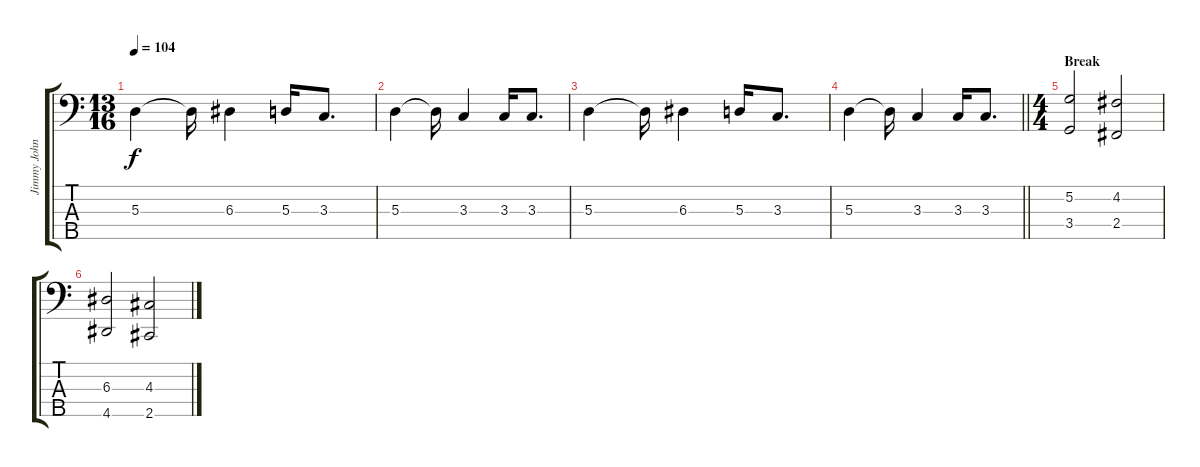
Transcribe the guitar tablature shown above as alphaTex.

\track ("Jimmy Johnson" "Jimmy John") {instrument electricbassfinger}
\staff {score tabs}
\tuning (G2 D2 A1 E1 B0) {hide}
\ts (13 16)
\tempo 104
\clef f4
\ks c
5.3.4{dy f} 5.3{t}.16 6.3.4 5.3.16 3.3.8{d} |
5.3.4 5.3{t}.16 3.3.4 3.3.16 3.3.8{d} |
5.3.4 5.3{t}.16 6.3.4 5.3.16 3.3.8{d} |
\barLineRight lightlight
5.3.4 5.3{t}.16 3.3.4 3.3.16 3.3.8{d} |
\ts (4 4)
\section ("" "Break")
(5.2 3.4).2 (4.2 2.4).2 |
(6.3 4.5).2 (4.3 2.5).2
